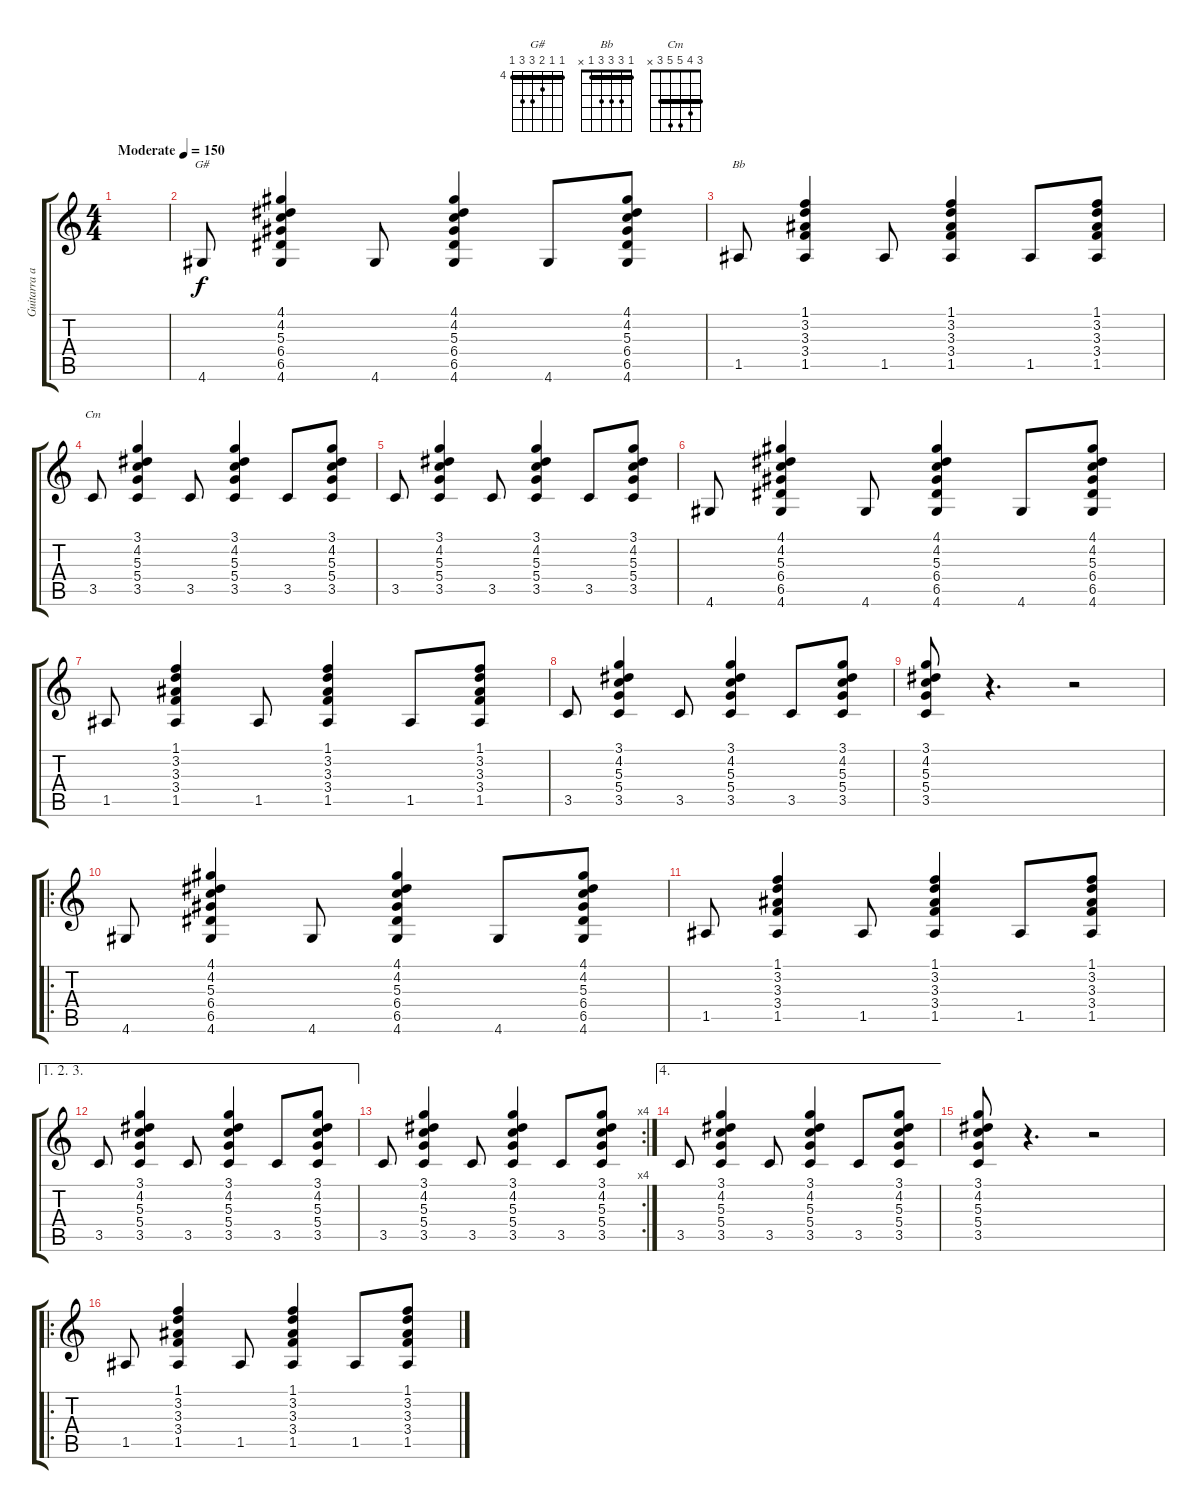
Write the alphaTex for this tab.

\track ("Guitarra acompañamiento" "Guitarra a") {instrument acousticguitarsteel}
\staff {score tabs}
\tuning (E4 B3 G3 D3 A2 E2) {hide}
\chord ("G#" 4 4 5 6 6 4) {firstfret 4 barre 4}
\chord ("Bb" 1 3 3 3 1 x) {barre 1}
\chord ("Cm" 3 4 5 5 3 x) {barre 3}
\ts (4 4)
\tempo (150 "Moderate")
\clef g2
\ks c
|
4.6.8{ch "G#"} (4.1 4.2 5.3 6.4 6.5 4.6).4 4.6.8 (4.1 4.2 5.3 6.4 6.5 4.6).4 4.6.8 (4.1 4.2 5.3 6.4 6.5 4.6).8 |
1.5.8{ch "Bb"} (1.1 3.2 3.3 3.4 1.5).4 1.5.8 (1.1 3.2 3.3 3.4 1.5).4 1.5.8 (1.1 3.2 3.3 3.4 1.5).8 |
3.5.8{ch "Cm"} (3.1 4.2 5.3 5.4 3.5).4 3.5.8 (3.1 4.2 5.3 5.4 3.5).4 3.5.8 (3.1 4.2 5.3 5.4 3.5).8 |
3.5.8 (3.1 4.2 5.3 5.4 3.5).4 3.5.8 (3.1 4.2 5.3 5.4 3.5).4 3.5.8 (3.1 4.2 5.3 5.4 3.5).8 |
4.6.8 (4.1 4.2 5.3 6.4 6.5 4.6).4 4.6.8 (4.1 4.2 5.3 6.4 6.5 4.6).4 4.6.8 (4.1 4.2 5.3 6.4 6.5 4.6).8 |
1.5.8 (1.1 3.2 3.3 3.4 1.5).4 1.5.8 (1.1 3.2 3.3 3.4 1.5).4 1.5.8 (1.1 3.2 3.3 3.4 1.5).8 |
3.5.8 (3.1 4.2 5.3 5.4 3.5).4 3.5.8 (3.1 4.2 5.3 5.4 3.5).4 3.5.8 (3.1 4.2 5.3 5.4 3.5).8 |
(3.1 4.2 5.3 5.4 3.5).8 r.4{d} r.2 |
\ro
4.6.8 (4.1 4.2 5.3 6.4 6.5 4.6).4 4.6.8 (4.1 4.2 5.3 6.4 6.5 4.6).4 4.6.8 (4.1 4.2 5.3 6.4 6.5 4.6).8 |
1.5.8 (1.1 3.2 3.3 3.4 1.5).4 1.5.8 (1.1 3.2 3.3 3.4 1.5).4 1.5.8 (1.1 3.2 3.3 3.4 1.5).8 |
\ae (1 2 3)
3.5.8 (3.1 4.2 5.3 5.4 3.5).4 3.5.8 (3.1 4.2 5.3 5.4 3.5).4 3.5.8 (3.1 4.2 5.3 5.4 3.5).8 |
\rc 4
3.5.8 (3.1 4.2 5.3 5.4 3.5).4 3.5.8 (3.1 4.2 5.3 5.4 3.5).4 3.5.8 (3.1 4.2 5.3 5.4 3.5).8 |
\ae 4
3.5.8 (3.1 4.2 5.3 5.4 3.5).4 3.5.8 (3.1 4.2 5.3 5.4 3.5).4 3.5.8 (3.1 4.2 5.3 5.4 3.5).8 |
(3.1 4.2 5.3 5.4 3.5).8 r.4{d} r.2 |
\ro
1.5.8 (1.1 3.2 3.3 3.4 1.5).4 1.5.8 (1.1 3.2 3.3 3.4 1.5).4 1.5.8 (1.1 3.2 3.3 3.4 1.5).8
